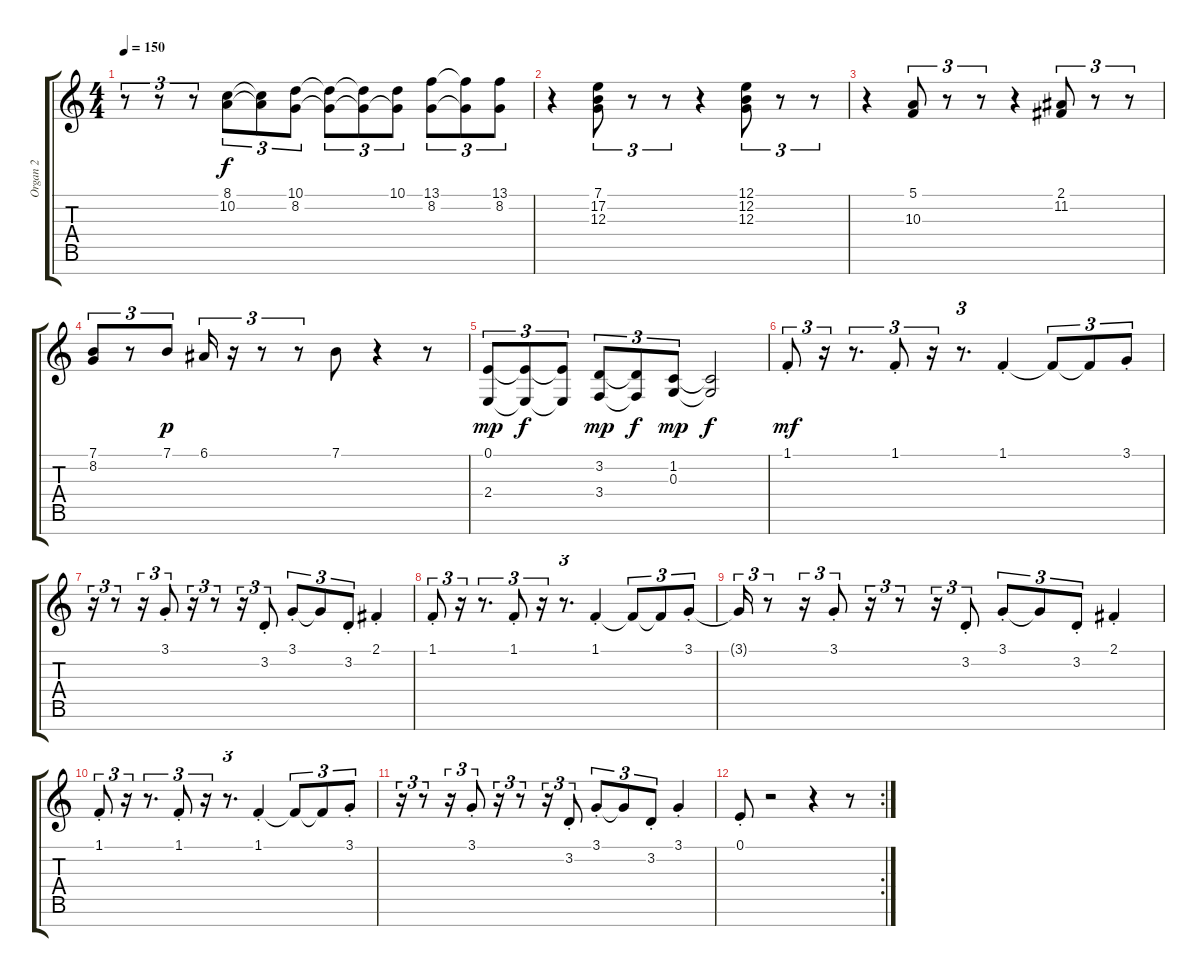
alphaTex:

\track ("Organ 2" "Organ 2") {instrument percussiveorgan}
\staff {score tabs}
\tuning (E4 B3 G3 D3 A2 E2 B1) {hide}
\ts (4 4)
\tempo 150
\clef g2
\ks c
r.8{tu (3 2) dy f} r.8{tu (3 2)} r.8{tu (3 2)} (8.1 10.2).8{tu (3 2)} (8.1{t} 10.2{t}).8{tu (3 2)} (10.1 8.2).8{tu (3 2)} (10.1{t} 8.2{t}).8{tu (3 2)} (10.1{t} 8.2{t}).8{tu (3 2)} (10.1 8.2{t}).8{tu (3 2)} (13.1 8.2).8{tu (3 2)} (13.1{t} 8.2{t}).8{tu (3 2)} (13.1 8.2).8{tu (3 2)} |
r.4 (7.1 17.2 12.3).8{tu (3 2)} r.8{tu (3 2)} r.8{tu (3 2)} r.4 (12.1 12.2 12.3).8{tu (3 2)} r.8{tu (3 2)} r.8{tu (3 2)} |
r.4 (5.1 10.3).8{tu (3 2)} r.8{tu (3 2)} r.8{tu (3 2)} r.4 (2.1 11.2).8{tu (3 2)} r.8{tu (3 2)} r.8{tu (3 2)} |
(7.1 8.2).8{tu (3 2)} r.8{tu (3 2)} 7.1.8{tu (3 2) dy p} 6.1.16{tu (3 2)} r.16{tu (3 2)} r.8{tu (3 2)} r.8{tu (3 2)} 7.1.8 r.4 r.8 |
(0.1 2.4).8{tu (3 2) dy mp} (0.1{t} 2.4{t}).8{tu (3 2) dy f} (0.1{t} 2.4{t}).8{tu (3 2)} (3.2 3.4).8{tu (3 2) dy mp} (3.2{t} 3.4{t}).8{tu (3 2) dy f} (1.2 0.3).8{tu (3 2) dy mp} (1.2{t} 0.3{t}).2{dy f} |
1.1{st}.8{tu (3 2) dy mf} r.16{tu (3 2)} r.8{d tu (3 2)} 1.1{st}.8{tu (3 2)} r.16{tu (3 2)} r.8{d tu (3 2)} 1.1{st}.4 1.1{t}.8{tu (3 2)} 1.1{t}.8{tu (3 2)} 3.1{st}.8{tu (3 2)} |
r.16{tu (3 2)} r.8{tu (3 2)} r.16{tu (3 2)} 3.1{st}.8{tu (3 2)} r.16{tu (3 2)} r.8{tu (3 2)} r.16{tu (3 2)} 3.2{st}.8{tu (3 2)} 3.1{st}.8{tu (3 2)} 3.1{t}.8{tu (3 2)} 3.2{st}.8{tu (3 2)} 2.1{st}.4 |
1.1{st}.8{tu (3 2)} r.16{tu (3 2)} r.8{d tu (3 2)} 1.1{st}.8{tu (3 2)} r.16{tu (3 2)} r.8{d tu (3 2)} 1.1{st}.4 1.1{t}.8{tu (3 2)} 1.1{t}.8{tu (3 2)} 3.1{st}.8{tu (3 2)} |
3.1{t}.16{tu (3 2)} r.8{tu (3 2)} r.16{tu (3 2)} 3.1{st}.8{tu (3 2)} r.16{tu (3 2)} r.8{tu (3 2)} r.16{tu (3 2)} 3.2{st}.8{tu (3 2)} 3.1{st}.8{tu (3 2)} 3.1{t}.8{tu (3 2)} 3.2{st}.8{tu (3 2)} 2.1{st}.4 |
1.1{st}.8{tu (3 2)} r.16{tu (3 2)} r.8{d tu (3 2)} 1.1{st}.8{tu (3 2)} r.16{tu (3 2)} r.8{d tu (3 2)} 1.1{st}.4 1.1{t}.8{tu (3 2)} 1.1{t}.8{tu (3 2)} 3.1{st}.8{tu (3 2)} |
r.16{tu (3 2)} r.8{tu (3 2)} r.16{tu (3 2)} 3.1{st}.8{tu (3 2)} r.16{tu (3 2)} r.8{tu (3 2)} r.16{tu (3 2)} 3.2{st}.8{tu (3 2)} 3.1{st}.8{tu (3 2)} 3.1{t}.8{tu (3 2)} 3.2{st}.8{tu (3 2)} 3.1{st}.4 |
\rc 2
0.1{st}.8 r.2 r.4 r.8
